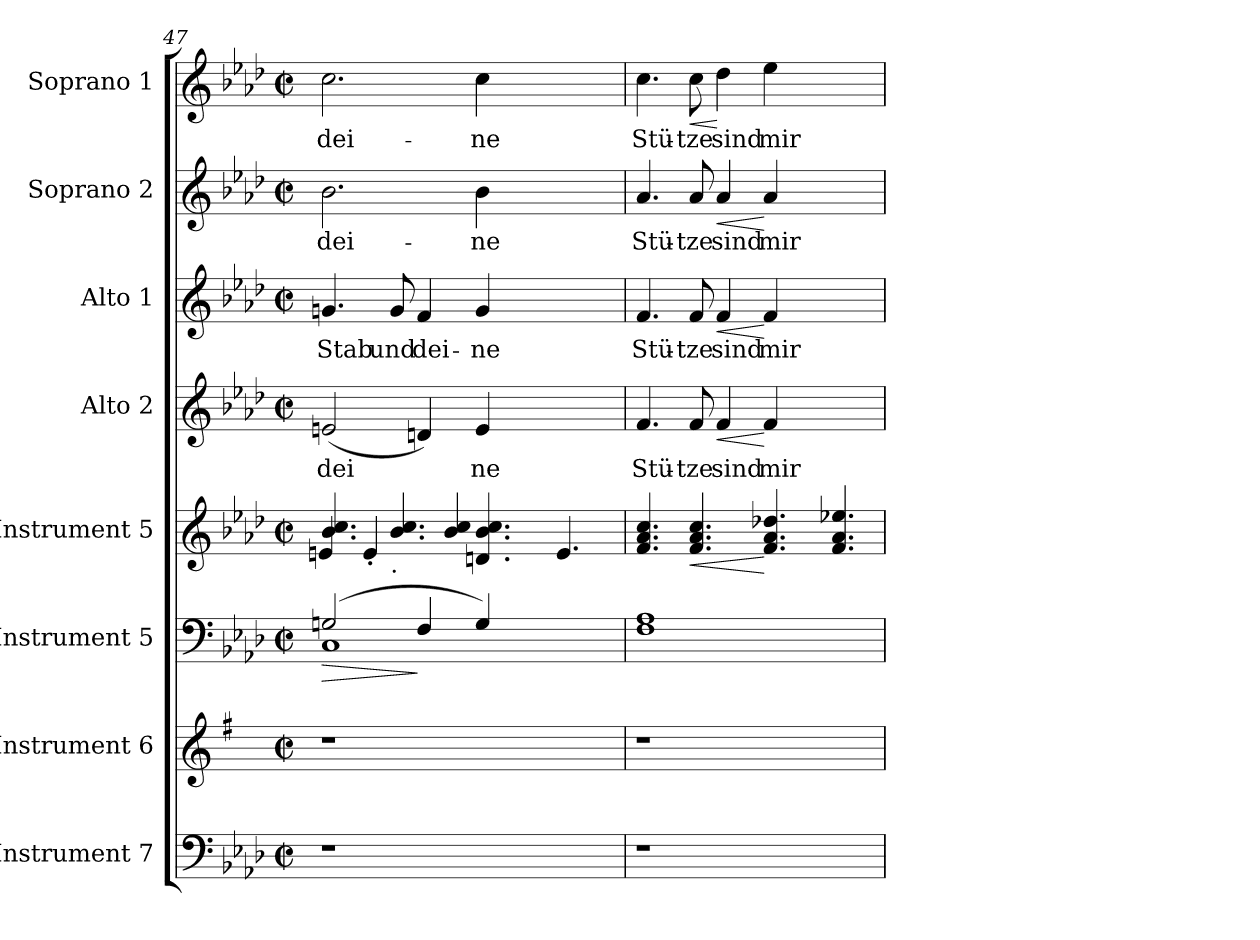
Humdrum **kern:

**kern	**kern	**kern	**dynam	**kern	**dynam	**kern	**text	**dynam	**kern	**text	**dynam	**kern	**text	**dynam	**kern	**text	**dynam
*part8	*part7	*part6	*part6	*part5	*part5	*part4	*part4	*part4	*part3	*part3	*part3	*part2	*part2	*part2	*part1	*part1	*part1
*staff8	*staff7	*staff6	*staff6	*staff5	*staff5	*staff4	*staff4	*staff4	*staff3	*staff3	*staff3	*staff2	*staff2	*staff2	*staff1	*staff1	*staff1
*I"Instrument 7	*I"Instrument 6	*I"Instrument 5	*	*I"Instrument 5	*	*I"Alto 2	*	*	*I"Alto 1	*	*	*I"Soprano 2	*	*	*I"Soprano 1	*	*
*clefF4	*clefG2	*clefF4	*	*clefG2	*	*clefG2	*	*	*clefG2	*	*	*clefG2	*	*	*clefG2	*	*
*k[b-e-a-d-]	*k[f#]	*k[b-e-a-d-]	*	*k[b-e-a-d-]	*	*k[b-e-a-d-]	*	*	*k[b-e-a-d-]	*	*	*k[b-e-a-d-]	*	*	*k[b-e-a-d-]	*	*
*A-:	*G:	*A-:	*	*A-:	*	*A-:	*	*	*A-:	*	*	*A-:	*	*	*A-:	*	*
*M2/2	*M2/2	*M2/2	*	*M2/2	*	*M2/2	*	*	*M2/2	*	*	*M2/2	*	*	*M2/2	*	*
*met(c|)	*met(c|)	*met(c|)	*	*met(c|)	*	*met(c|)	*	*	*met(c|)	*	*	*met(c|)	*	*	*met(c|)	*	*
=47	=47	=47	=47	=47	=47	=47	=47	=47	=47	=47	=47	=47	=47	=47	=47	=47	=47
!	!	!	!LO:HP:b	!	!	!	!LO:LY:b:cj	!	!	!LO:LY:b:cj	!	!	!LO:LY:b:cj	!	!	!LO:LY:b:cj	!
*	*	*^	*	*^	*	*	*	*	*	*	*	*	*	*	*	*	*
1r	1r	(>2Gn/	1C	>	4.b-/ 4.cc/	4en/	.	(<2en/	dei-	.	4.gn/	Stab	.	2.b-\	dei-	.	2.cc\	dei-	.
.	.	.	.	.	.	4e'>/	.	.	.	.	.	.	.	.	.	.	.	.	.
!	!	!	!	!	!LO:TX:b:t=.	!	!	!	!	!	!	!	!	!	!	!	!	!	!
!	!	!	!	!	!	!	!	!	!	!	!	!LO:LY:b:cj	!	!	!	!	!	!	!
.	.	.	.	.	4.b-/ 4.cc/	.	.	.	.	.	8g/	und	.	.	.	.	.	.	.
!	!	!	!	!	!	!	!	!	!LO:LY:b:cj	!	!	!LO:LY:b:cj	!	!	!	!	!	!	!
.	.	4F/	.	]	.	8ryy	.	4dn/)	--	.	4f/	dei-	.	.	.	.	.	.	.
.	.	.	.	.	.	4b-/ 4cc/	.	.	.	.	.	.	.	.	.	.	.	.	.
!	!	!	!	!	!	!	!	!	!LO:LY:b:cj	!	!	!LO:LY:b:cj	!	!	!LO:LY:b:cj	!	!	!LO:LY:b:cj	!
.	.	4G/)	.	.	4.b-/ 4.dn/ 4.cc/	.	.	4e/	-ne	.	4g/	-ne	.	4b-\	-ne	.	4cc\	-ne	.
.	.	.	.	.	.	2ryy	.	.	.	.	.	.	.	.	.	.	.	.	.
2ryy	2ryy	2ryy	2ryy	.	.	.	.	2ryy	.	.	2ryy	.	.	2ryy	.	.	2ryy	.	.
.	.	.	.	.	4.e/	.	.	.	.	.	.	.	.	.	.	.	.	.	.
.	.	.	.	.	.	8ryy	.	.	.	.	.	.	.	.	.	.	.	.	.
*	*	*v	*v	*	*	*	*	*	*	*	*	*	*	*	*	*	*	*	*
=48	=48	=48	=48	=48	=48	=48	=48	=48	=48	=48	=48	=48	=48	=48	=48	=48	=48	=48
!	!	!	!	!	!	!	!	!LO:LY:b:cj	!	!	!LO:LY:b:cj	!	!	!LO:LY:b:cj	!	!	!LO:LY:b:cj	!
*	*	*	*	*v	*v	*	*	*	*	*	*	*	*	*	*	*	*	*
1r	1r	1A- 1F	.	4.a-/ 4.f/ 4.cc/	.	4.f/	Stü-	.	4.f/	Stü-	.	4.a-/	Stü-	.	4.cc\	Stü-	.
!	!	!	!	!	!LO:HP:b	!	!LO:LY:b:cj	!	!	!LO:LY:b:cj	!	!	!LO:LY:b:cj	!	!	!LO:LY:b:cj	!LO:HP:b
.	.	.	.	4.cc/ 4.a-/ 4.f/	<	8f/	-tze	.	8f/	-tze	.	8a-/	-tze	.	8cc\	-tze	<
!	!	!	!	!	!	!	!LO:LY:b:cj	!LO:HP:b	!	!LO:LY:b:cj	!LO:HP:b	!	!LO:LY:b:cj	!LO:HP:b	!	!LO:LY:b:cj	!
.	.	.	.	.	.	4f/	sind	<	4f/	sind	<	4a-/	sind	<	4dd-\	sind	[
!	!	!	!	!	!	!	!LO:LY:b:cj	!	!	!LO:LY:b:cj	!	!	!LO:LY:b:cj	!	!	!LO:LY:b:cj	!
.	.	.	.	4.dd-X/ 4.a-/ 4.f/	[	4f/	mir	[	4f/	mir	[	4a-/	mir	[	4ee-\	mir	.
2ryy	2ryy	2ryy	.	.	.	2ryy	.	.	2ryy	.	.	2ryy	.	.	2ryy	.	.
.	.	.	.	4.ee-X/ 4.f/ 4.a-/	.	.	.	.	.	.	.	.	.	.	.	.	.
=	=	=	=	=	=	=	=	=	=	=	=	=	=	=	=	=	=
*-	*-	*-	*-	*-	*-	*-	*-	*-	*-	*-	*-	*-	*-	*-	*-	*-	*-
